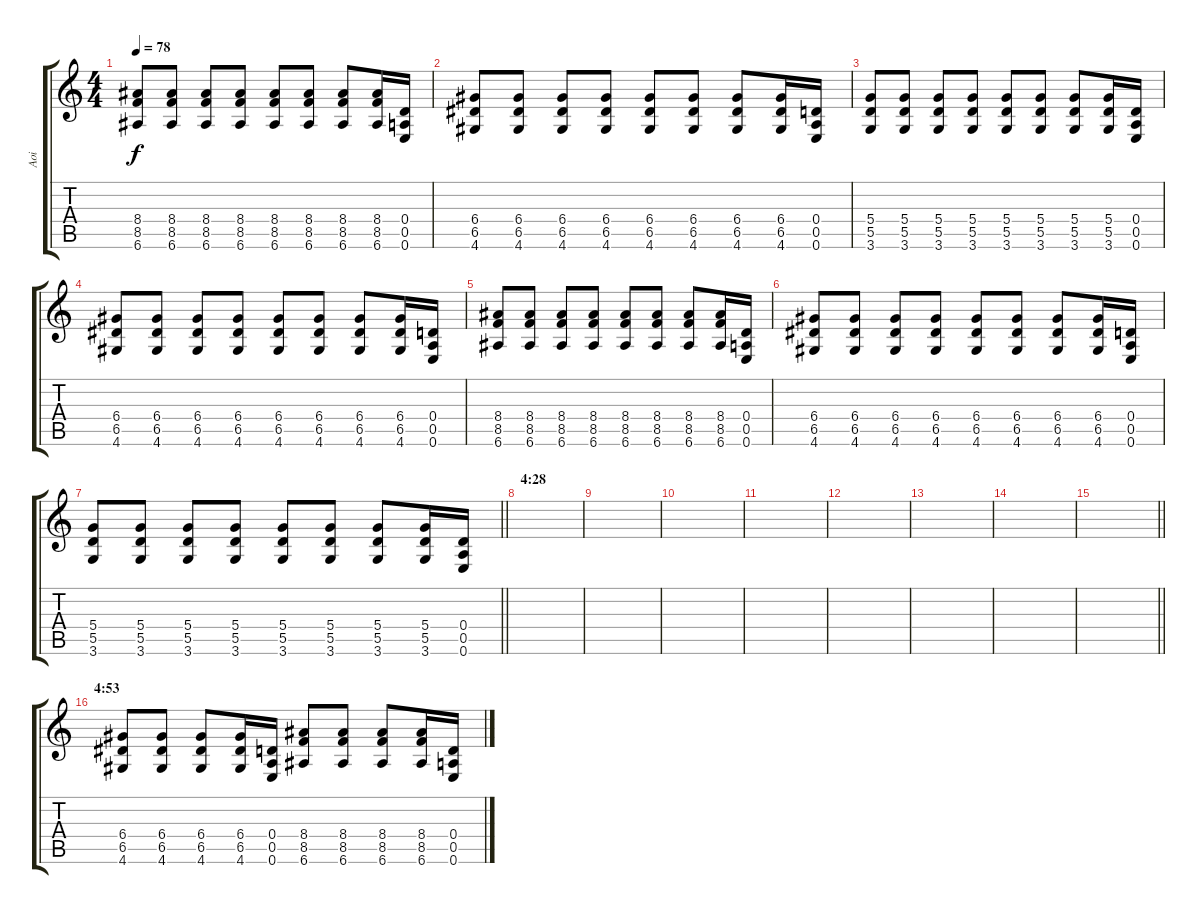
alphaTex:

\track ("Aoi" "Aoi") {instrument distortionguitar}
\staff {score tabs}
\tuning (E4 B3 G3 D3 A2 E2) {hide}
\ts (4 4)
\tempo 78
\clef g2
\ks c
(8.4 8.5 6.6).8{dy f} (8.4 8.5 6.6).8 (8.4 8.5 6.6).8 (8.4 8.5 6.6).8 (8.4 8.5 6.6).8 (8.4 8.5 6.6).8 (8.4 8.5 6.6).8 (8.4 8.5 6.6).16 (0.4 0.5 0.6).16 |
(6.4 6.5 4.6).8 (6.4 6.5 4.6).8 (6.4 6.5 4.6).8 (6.4 6.5 4.6).8 (6.4 6.5 4.6).8 (6.4 6.5 4.6).8 (6.4 6.5 4.6).8 (6.4 6.5 4.6).16 (0.4 0.5 0.6).16 |
(5.4 5.5 3.6).8 (5.4 5.5 3.6).8 (5.4 5.5 3.6).8 (5.4 5.5 3.6).8 (5.4 5.5 3.6).8 (5.4 5.5 3.6).8 (5.4 5.5 3.6).8 (5.4 5.5 3.6).16 (0.4 0.5 0.6).16 |
(6.4 6.5 4.6).8 (6.4 6.5 4.6).8 (6.4 6.5 4.6).8 (6.4 6.5 4.6).8 (6.4 6.5 4.6).8 (6.4 6.5 4.6).8 (6.4 6.5 4.6).8 (6.4 6.5 4.6).16 (0.4 0.5 0.6).16 |
(8.4 8.5 6.6).8 (8.4 8.5 6.6).8 (8.4 8.5 6.6).8 (8.4 8.5 6.6).8 (8.4 8.5 6.6).8 (8.4 8.5 6.6).8 (8.4 8.5 6.6).8 (8.4 8.5 6.6).16 (0.4 0.5 0.6).16 |
(6.4 6.5 4.6).8 (6.4 6.5 4.6).8 (6.4 6.5 4.6).8 (6.4 6.5 4.6).8 (6.4 6.5 4.6).8 (6.4 6.5 4.6).8 (6.4 6.5 4.6).8 (6.4 6.5 4.6).16 (0.4 0.5 0.6).16 |
\barLineRight lightlight
(5.4 5.5 3.6).8 (5.4 5.5 3.6).8 (5.4 5.5 3.6).8 (5.4 5.5 3.6).8 (5.4 5.5 3.6).8 (5.4 5.5 3.6).8 (5.4 5.5 3.6).8 (5.4 5.5 3.6).16 (0.4 0.5 0.6).16 |
\section ("" "4:28")
|
|
|
|
|
|
|
\barLineRight lightlight
|
\section ("" "4:53")
(6.4 6.5 4.6).8 (6.4 6.5 4.6).8 (6.4 6.5 4.6).8 (6.4 6.5 4.6).16 (0.4 0.5 0.6).16 (8.4 8.5 6.6).8 (8.4 8.5 6.6).8 (8.4 8.5 6.6).8 (8.4 8.5 6.6).16 (0.4 0.5 0.6).16
